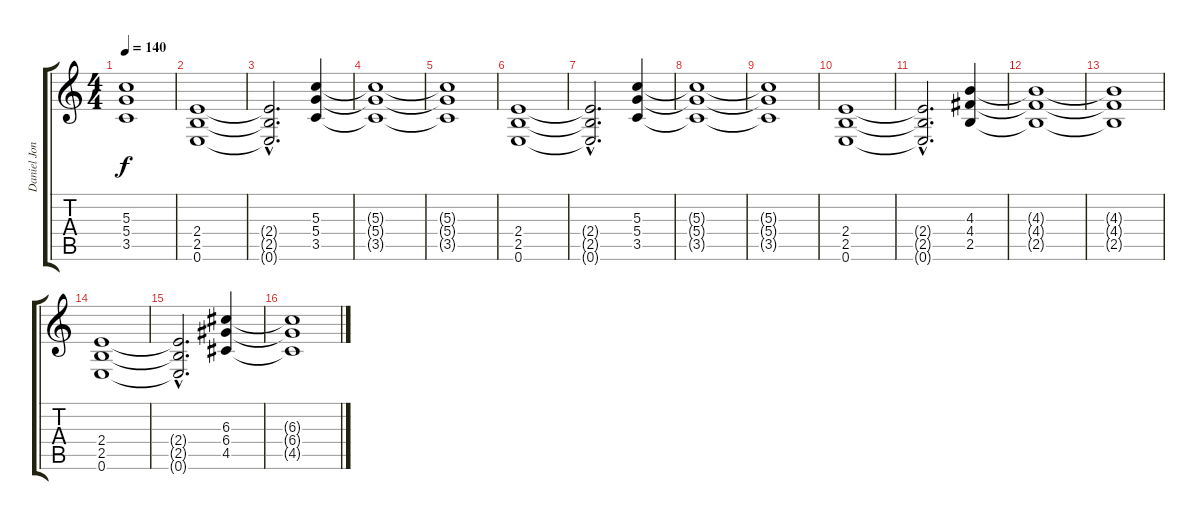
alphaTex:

\track ("Daniel Jonhs (Clean)" "Daniel Jon") {instrument electricguitarjazz}
\staff {score tabs}
\tuning (E4 B3 G3 D3 A2 E2) {hide}
\ts (4 4)
\tempo 140
\clef g2
\ks c
(5.3{t} 5.4{t} 3.5{t}).1{dy f} |
(2.4 2.5 0.6).1 |
(2.4{hac t} 2.5{hac t} 0.6{hac t}).2{d} (5.3 5.4 3.5).4 |
(5.3{t} 5.4{t} 3.5{t}).1 |
(5.3{t} 5.4{t} 3.5{t}).1 |
(2.4 2.5 0.6).1 |
(2.4{hac t} 2.5{hac t} 0.6{hac t}).2{d} (5.3 5.4 3.5).4 |
(5.3{t} 5.4{t} 3.5{t}).1 |
(5.3{t} 5.4{t} 3.5{t}).1 |
(2.4 2.5 0.6).1 |
(2.4{hac t} 2.5{hac t} 0.6{hac t}).2{d} (4.3 4.4 2.5).4 |
(4.3{t} 4.4{t} 2.5{t}).1 |
(4.3{t} 4.4{t} 2.5{t}).1 |
(2.4 2.5 0.6).1 |
(2.4{hac t} 2.5{hac t} 0.6{hac t}).2{d} (6.3 6.4 4.5).4 |
(6.3{t} 6.4{t} 4.5{t}).1
